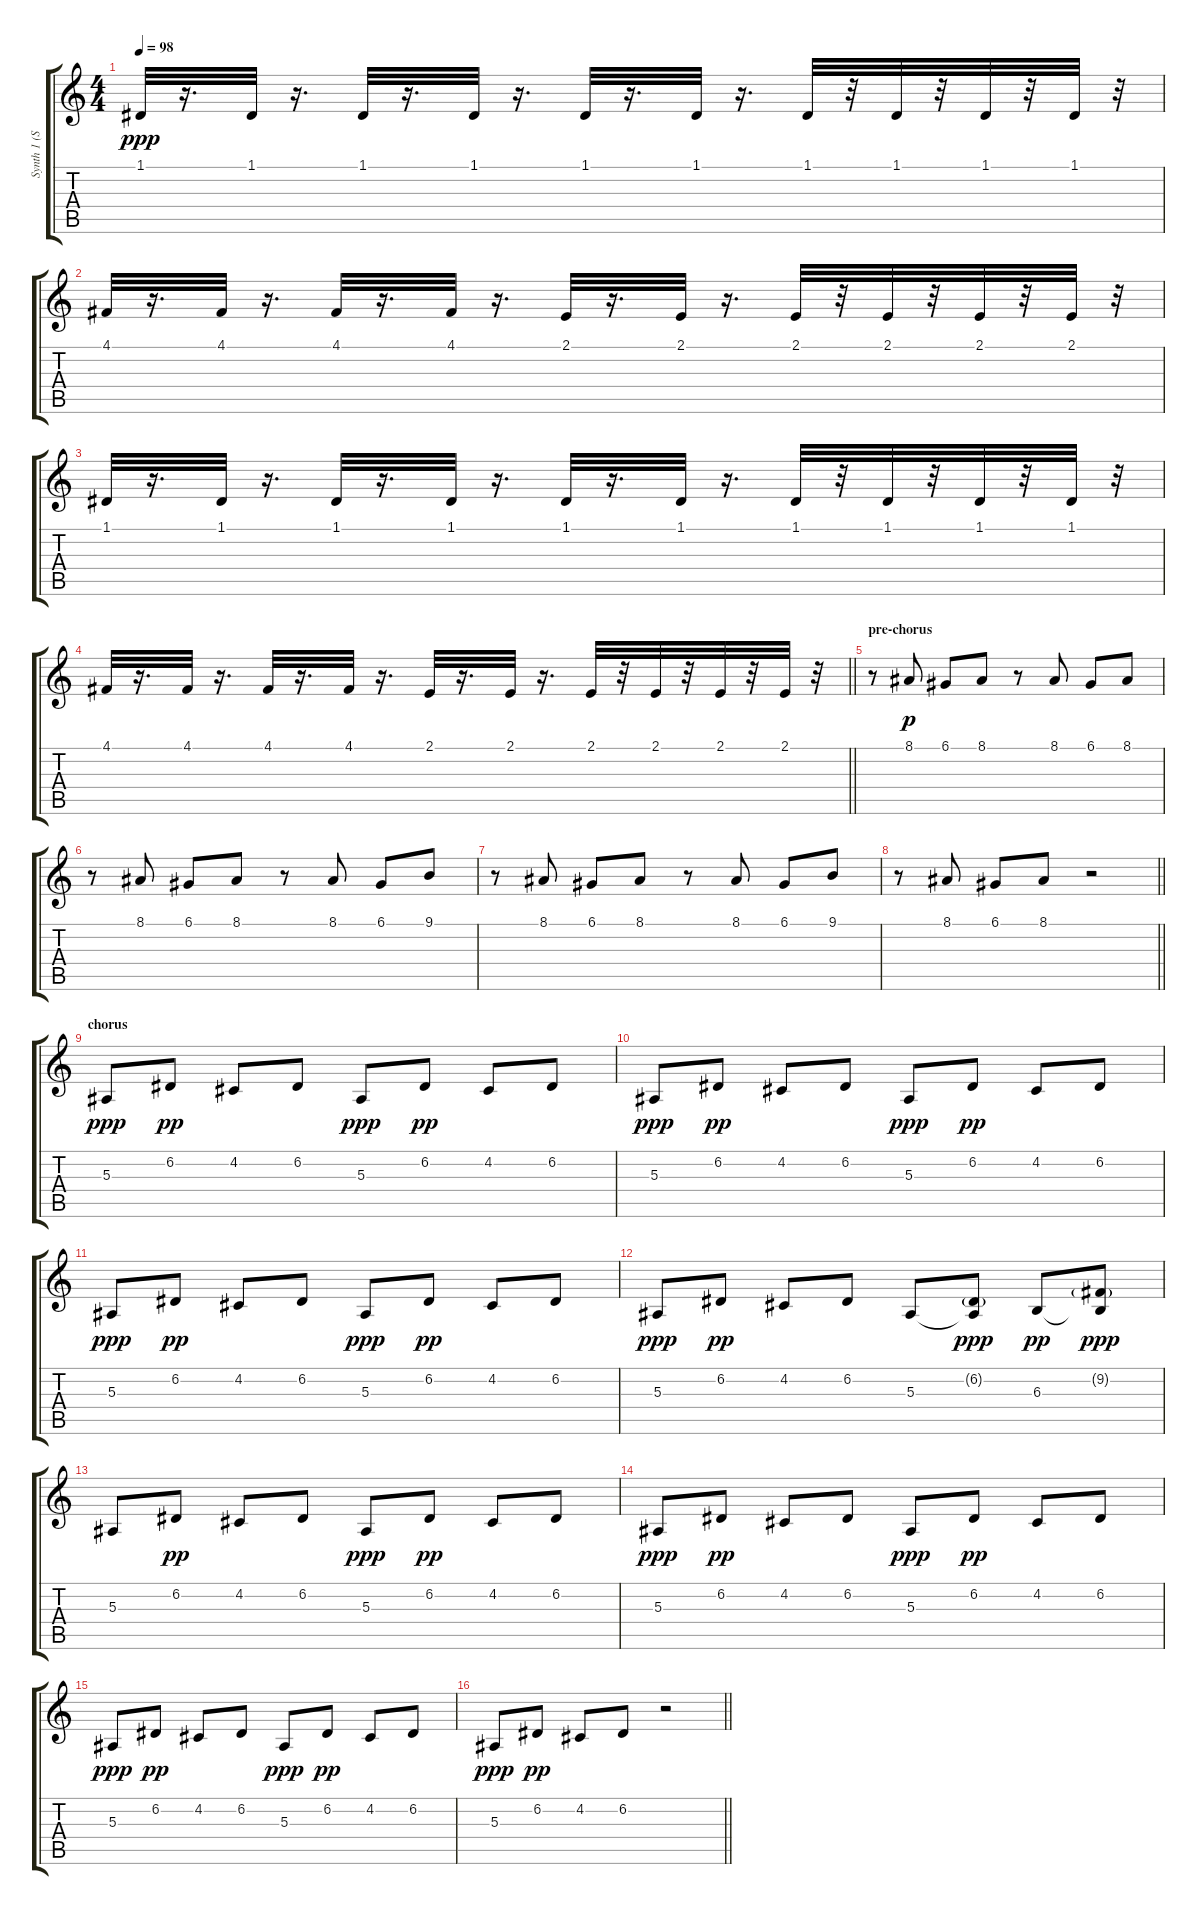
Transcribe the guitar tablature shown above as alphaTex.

\track ("Synth 1 (Semple)" "Synth 1 (S") {instrument lead2sawtooth}
\staff {score tabs}
\tuning (D4 A3 F3 C3 G2 C2) {hide}
\ts (4 4)
\tempo 98
\clef g2
\ks c
1.1.32{dy ppp} r.16{d} 1.1.32 r.16{d} 1.1.32 r.16{d} 1.1.32 r.16{d} 1.1.32 r.16{d} 1.1.32 r.16{d} 1.1.32 r.32 1.1.32 r.32 1.1.32 r.32 1.1.32 r.32 |
4.1.32 r.16{d} 4.1.32 r.16{d} 4.1.32 r.16{d} 4.1.32 r.16{d} 2.1.32 r.16{d} 2.1.32 r.16{d} 2.1.32 r.32 2.1.32 r.32 2.1.32 r.32 2.1.32 r.32 |
1.1.32 r.16{d} 1.1.32 r.16{d} 1.1.32 r.16{d} 1.1.32 r.16{d} 1.1.32 r.16{d} 1.1.32 r.16{d} 1.1.32 r.32 1.1.32 r.32 1.1.32 r.32 1.1.32 r.32 |
\barLineRight lightlight
4.1.32 r.16{d} 4.1.32 r.16{d} 4.1.32 r.16{d} 4.1.32 r.16{d} 2.1.32 r.16{d} 2.1.32 r.16{d} 2.1.32 r.32 2.1.32 r.32 2.1.32 r.32 2.1.32 r.32 |
\section ("" "pre-chorus")
r.8 8.1.8{dy p} 6.1.8 8.1.8 r.8 8.1.8 6.1.8 8.1.8 |
r.8 8.1.8 6.1.8 8.1.8 r.8 8.1.8 6.1.8 9.1.8 |
r.8 8.1.8 6.1.8 8.1.8 r.8 8.1.8 6.1.8 9.1.8 |
\barLineRight lightlight
r.8 8.1.8 6.1.8 8.1.8 r.2 |
\section ("" "chorus")
5.3.8{dy ppp} 6.2.8{dy pp} 4.2.8 6.2.8 5.3.8{dy ppp} 6.2.8{dy pp} 4.2.8 6.2.8 |
5.3.8{dy ppp} 6.2.8{dy pp} 4.2.8 6.2.8 5.3.8{dy ppp} 6.2.8{dy pp} 4.2.8 6.2.8 |
5.3.8{dy ppp} 6.2.8{dy pp} 4.2.8 6.2.8 5.3.8{dy ppp} 6.2.8{dy pp} 4.2.8 6.2.8 |
5.3.8{dy ppp} 6.2.8{dy pp} 4.2.8 6.2.8 5.3.8 (6.2{g} 5.3{t}).8{dy ppp} 6.3.8{dy pp} (9.2{g} 6.3{t}).8{dy ppp} |
5.3.8 6.2.8{dy pp} 4.2.8 6.2.8 5.3.8{dy ppp} 6.2.8{dy pp} 4.2.8 6.2.8 |
5.3.8{dy ppp} 6.2.8{dy pp} 4.2.8 6.2.8 5.3.8{dy ppp} 6.2.8{dy pp} 4.2.8 6.2.8 |
5.3.8{dy ppp} 6.2.8{dy pp} 4.2.8 6.2.8 5.3.8{dy ppp} 6.2.8{dy pp} 4.2.8 6.2.8 |
\barLineRight lightlight
5.3.8{dy ppp} 6.2.8{dy pp} 4.2.8 6.2.8 r.2
